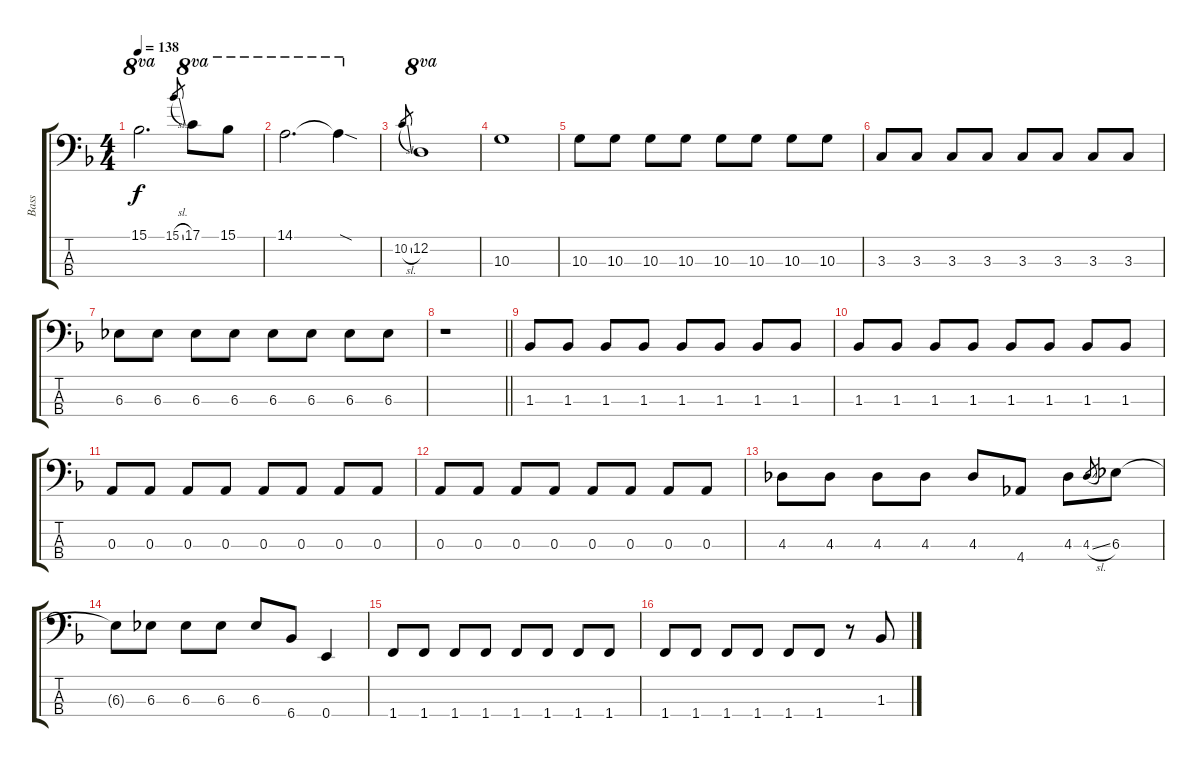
\track ("Bass" "Bass") {instrument electricbasspick}
\staff {score tabs}
\tuning (G2 D2 A1 E1) {hide}
\ts (4 4)
\tempo 138
\clef f4
\ks f
15.1.2{d ot 8va dy f} 15.1{sl}.8{gr} 17.1.8{ot 8va} 15.1.8{ot 8va} |
14.1.2{d ot 8va} 14.1{sod t}.4{ot 8va} |
10.2{sl}.8{gr} 12.2.1{ot 8va} |
10.3.1 |
10.3.8 10.3.8 10.3.8 10.3.8 10.3.8 10.3.8 10.3.8 10.3.8 |
3.3.8 3.3.8 3.3.8 3.3.8 3.3.8 3.3.8 3.3.8 3.3.8 |
6.3.8 6.3.8 6.3.8 6.3.8 6.3.8 6.3.8 6.3.8 6.3.8 |
\barLineRight lightlight
r.1 |
1.3.8 1.3.8 1.3.8 1.3.8 1.3.8 1.3.8 1.3.8 1.3.8 |
1.3.8 1.3.8 1.3.8 1.3.8 1.3.8 1.3.8 1.3.8 1.3.8 |
0.3.8 0.3.8 0.3.8 0.3.8 0.3.8 0.3.8 0.3.8 0.3.8 |
0.3.8 0.3.8 0.3.8 0.3.8 0.3.8 0.3.8 0.3.8 0.3.8 |
4.3.8 4.3.8 4.3.8 4.3.8 4.3.8 4.4.8 4.3.8 4.3{sl}.8{gr} 6.3.8 |
6.3{t}.8 6.3.8 6.3.8 6.3.8 6.3.8 6.4.8 0.4.4 |
1.4.8 1.4.8 1.4.8 1.4.8 1.4.8 1.4.8 1.4.8 1.4.8 |
1.4.8 1.4.8 1.4.8 1.4.8 1.4.8 1.4.8 r.8 1.3.8
